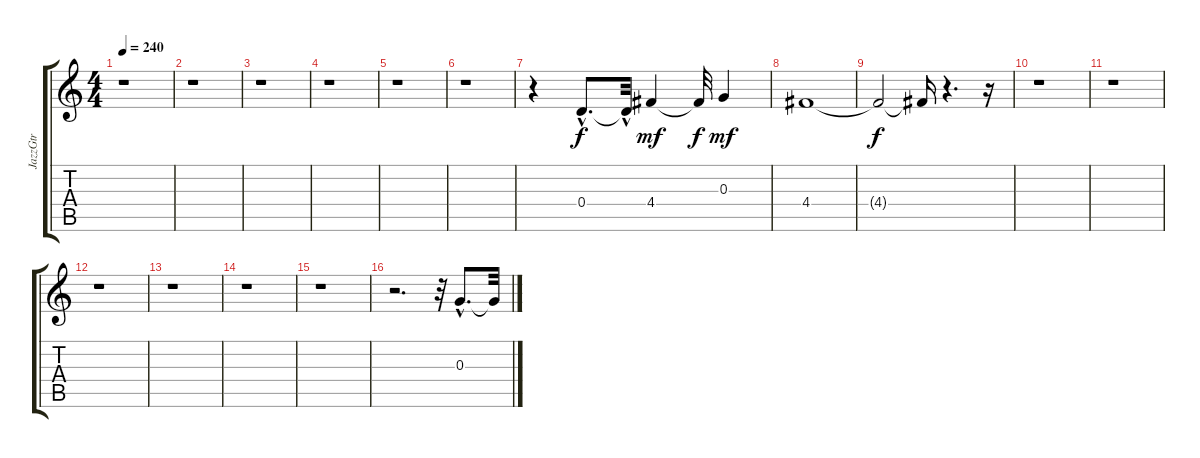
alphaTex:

\track ("JazzGtr" "JazzGtr") {instrument electricguitarjazz}
\staff {score tabs}
\tuning (E4 B3 G3 D3 A2 E2) {hide}
\ts (4 4)
\tempo 240
\clef g2
\ks c
r.1{dy f} |
r.1 |
r.1 |
r.1 |
r.1 |
r.1 |
r.4 0.4{hac}.8{d} 0.4{hac t}.32 4.4.4{dy mf} 4.4{t}.32{dy f} 0.3.4{dy mf} |
4.4.1 |
4.4{t}.2{dy f} 4.4{t}.16 r.4{d} r.16 |
r.1 |
r.1 |
r.1 |
r.1 |
r.1 |
r.1 |
r.2{d} r.32 0.3{hac}.8{d} 0.3{t}.32
